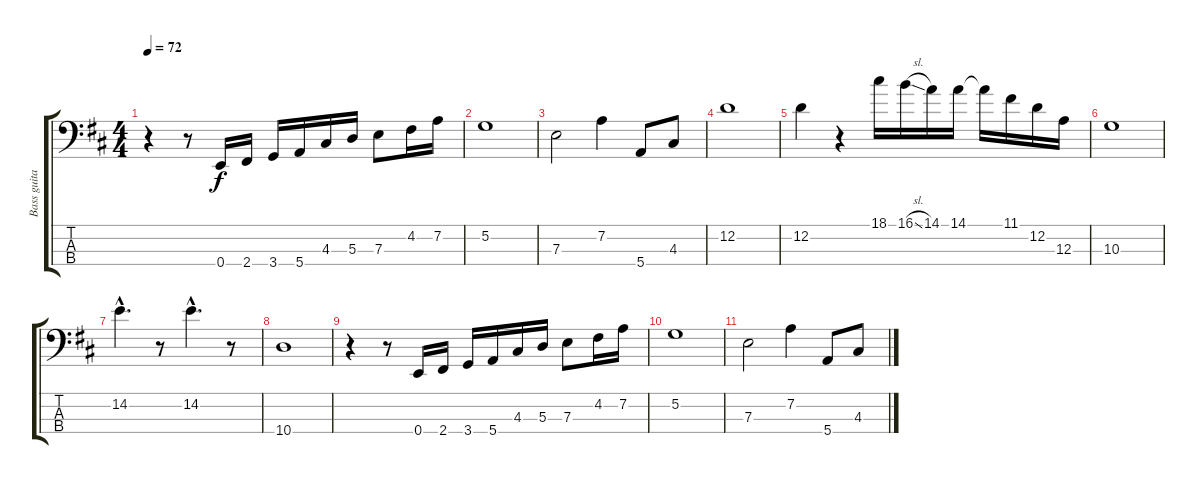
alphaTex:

\track ("Bass guitar" "Bass guita") {instrument electricbassfinger}
\staff {score tabs}
\tuning (G2 D2 A1 E1) {hide}
\ts (4 4)
\tempo 72
\clef f4
\ks d
r.4{dy f} r.8 0.4.16 2.4.16 3.4.16 5.4.16 4.3.16 5.3.16 7.3.8 4.2.16 7.2.16 |
5.2.1 |
7.3.2 7.2.4 5.4.8 4.3.8 |
12.2.1 |
12.2.4 r.4 18.1.16 16.1{sl}.16 14.1.16 14.1.16 14.1{t}.16 11.1.16 12.2.16 12.3.16 |
10.3.1{volume 13} |
14.2{hac}.4{d volume 12} r.8 14.2{hac}.4{d volume 11} r.8 |
10.4.1{volume 10} |
r.4 r.8 0.4.16{volume 9} 2.4.16 3.4.16{volume 9} 5.4.16 4.3.16{volume 8} 5.3.16 7.3.8{volume 7} 4.2.16{volume 6} 7.2.16 |
5.2.1{volume 5} |
7.3.2{volume 4} 7.2.4{volume 3} 5.4.8{volume 2} 4.3.8
